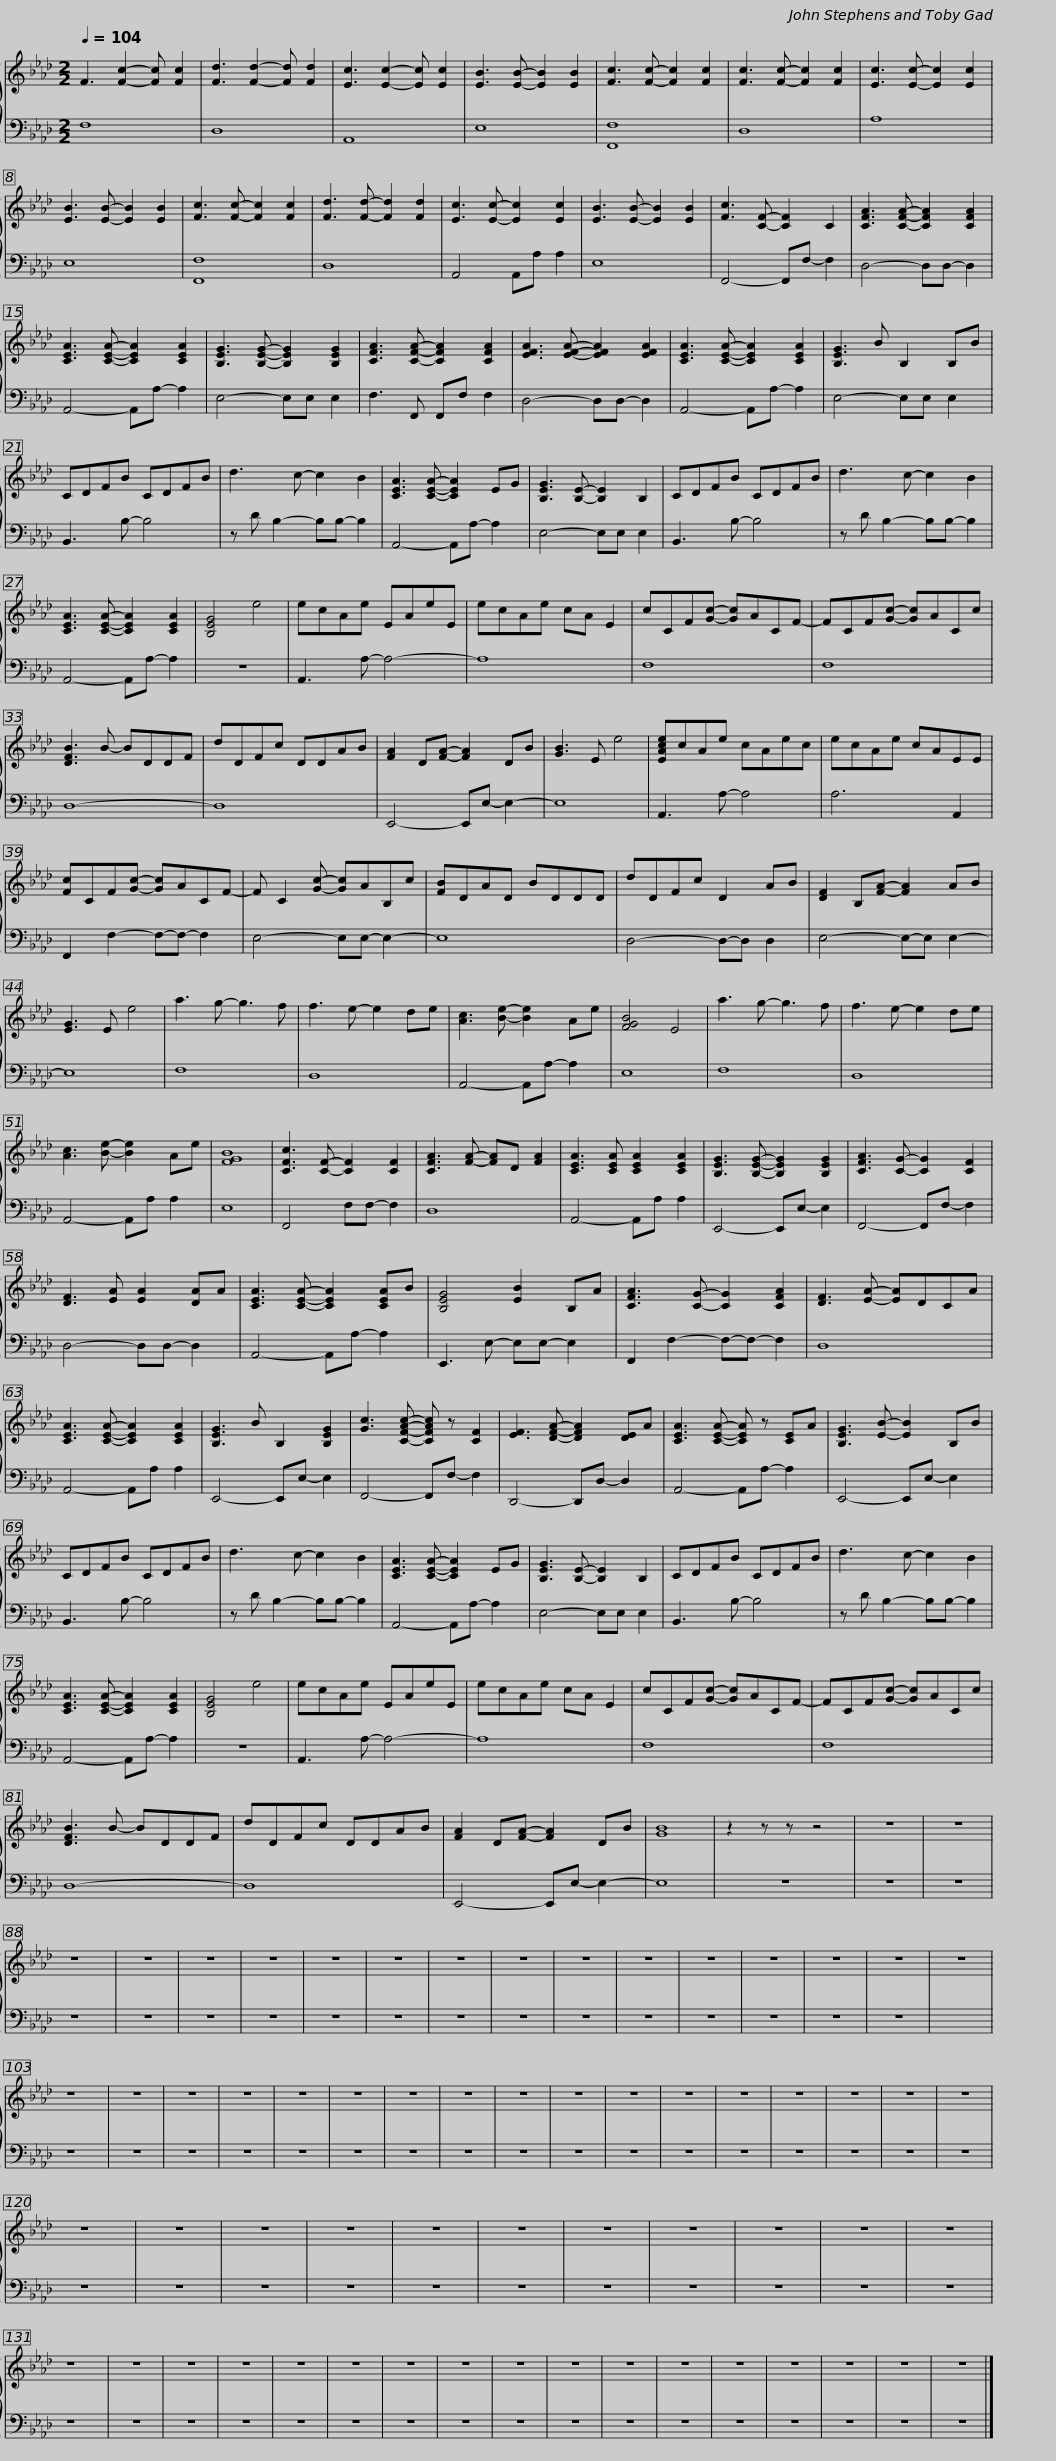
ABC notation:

X:1
%%score { 1 | 2 }
L:1/8
Q:1/4=104
M:2/2
I:linebreak $
K:Ab
V:1 treble
V:2 bass
V:1
 F3 [Fc]2- [Fc] [Fc]2 | [Fd]3 [Fd]2- [Fd] [Fd]2 | [Ec]3 [Ec]2- [Ec] [Ec]2 | [EB]3 [EB]- [EB]2 [EB]2 | [Fc]3 [Fc]- [Fc]2 [Fc]2 | %5
 [Fc]3 [Fc]- [Fc]2 [Fc]2 |$ [Ec]3 [Ec]- [Ec]2 [Ec]2 | [EB]3 [EB]- [EB]2 [EB]2 | [Fc]3 [Fc]- [Fc]2 [Fc]2 | [Fd]3 [Fd]- [Fd]2 [Fd]2 | %10
 [Ec]3 [Ec]- [Ec]2 [Ec]2 | [EB]3 [EB]- [EB]2 [EB]2 |$ [Fc]3 [CF]- [CF]2 C2 | [CFA]3 [CFA]- [CFA]2 [CFA]2 | [CEA]3 [CEA]- [CEA]2 [CEA]2 | %15
 [B,EG]3 [B,EG]- [B,EG]2 [B,EG]2 | [CFA]3 [CFA]- [CFA]2 [CFA]2 | [EFA]3 [EFA]- [EFA]2 [EFA]2 |$ [CEA]3 [CEA]- [CEA]2 [CEA]2 | [B,EG]3 B B,2 B,B | %20
 CDFB CDFB | d3 c- c2 B2 | [CEA]3 [CEA]- [CEA]2 EG | [B,EG]3 [B,E]- [B,E]2 B,2 |$ CDFB CDFB | %25
 d3 c- c2 B2 | [CEA]3 [CEA]- [CEA]2 [CEA]2 | [B,EG]4 e4 | ecAe EAeE | ecAe cA E2 |$ %30
 cCF[Gc]- [Gc]ACF- | FCF[Gc]- [Gc]ACc | [DFB]3 B- BDDF | dDFc DDAB | [FA]2 D[FA]- [FA]2 DB |$ %35
 [GB]3 E e4 | [EAce]cAe cAec | ecAe cAEE | [Fc]CF[Gc]- [Gc]ACF- | F C2 [Gc]- [Gc]AB,c |$ %40
 [FB]DAD BDDD | dDFc D2 AB | [DF]2 B,[FA]- [FA]2 AB | [EG]3 E e4 | a3 g- g3 f | %45
 f3 e- e2 de |$ [Ac]3 [Be]- [Be]2 Ae | [FGB]4 E4 | a3 g- g3 f | f3 e- e2 de | %50
 [Ac]3 [Be]- [Be]2 Ae | [FGB]8 | [CFc]3 [CF]- [CF]2 [CF]2 |$ [CFA]3 [FA]- [FA]D [FA]2 | [CEA]3 [CEA] [CEA]2 [CEA]2 | %55
 [B,EG]3 [B,EG]- [B,EG]2 [B,EG]2 | [CFA]3 [CG]- [CG]2 [CF]2 | [DF]3 [EA] [EA]2 [DA]A | [CEA]3 [CEA]- [CEA]2 [CEA]B |$ [B,EG]4 [EB]2 B,A | %60
 [CFA]3 [CG]- [CG]2 [CFA]2 | [DF]3 [EA]- [EA]DCA | [CEA]3 [CEA]- [CEA]2 [CEA]2 | [B,EG]3 B B,2 [B,EG]2 | [Gc]3 [CFAc]- [CFAc] z [CF]2 |$ %65
 [EF]3 [DFA]- [DFA]2 [DE]A | [CEA]3 [CEA]- [CEA] z [CE]A | [B,EG]3 [EB]- [EB]2 B,B | CDFB CDFB | d3 c- c2 B2 |$ %70
 [CEA]3 [CEA]- [CEA]2 EG | [B,EG]3 [B,E]- [B,E]2 B,2 | CDFB CDFB | d3 c- c2 B2 | [CEA]3 [CEA]- [CEA]2 [CEA]2 | %75
 [B,EG]4 e4 |$ ecAe EAeE | ecAe cA E2 | cCF[Gc]- [Gc]ACF- | FCF[Gc]- [Gc]ACc | %80
 [DFB]3 B- BDDF |$ dDFc DDAB | [FA]2 D[FA]- [FA]2 DB | [GB]8 | z2 z z z4 | %85
 z8 | z8 | z8 | z8 | z8 | %90
 z8 | z8 | z8 |$ z8 | z8 | %95
 z8 | z8 | z8 | z8 | z8 | %100
 z8 | z8 | z8 | z8 | z8 | %105
 z8 | z8 | z8 | z8 | z8 | %110
 z8 |$ z8 | z8 | z8 | z8 | %115
 z8 | z8 | z8 | z8 | z8 | %120
 z8 | z8 | z8 | z8 | z8 | %125
 z8 | z8 | z8 | z8 |$ z8 | %130
 z8 | z8 | z8 | z8 | z8 | %135
 z8 | z8 | z8 | z8 | z8 | %140
 z8 | z8 | z8 | z8 | z8 | %145
 z8 | z8 |] %147
V:2
 F,8 | D,8 | A,,8 | E,8 | [F,,F,]8 | %5
 D,8 |$ A,8 | E,8 | [F,,F,]8 | D,8 | %10
 A,,4 A,,A, A,2 | E,8 |$ F,,4- F,,F,- F,2 | D,4- D,D,- D,2 | A,,4- A,,A,- A,2 | %15
 E,4- E,E, E,2 | F,3 F,, F,,F, F,2 | D,4- D,D,- D,2 |$ A,,4- A,,A,- A,2 | E,4- E,E, E,2 | %20
 B,,3 B,- B,4 | z D B,2- B,B,- B,2 | A,,4- A,,A,- A,2 | E,4- E,E, E,2 |$ B,,3 B,- B,4 | %25
 z D B,2- B,B,- B,2 | A,,4- A,,A,- A,2 | z8 | A,,3 A,- A,4- | A,8 |$ %30
 F,8 | F,8 | D,8- | D,8 | E,,4- E,,E,- E,2- |$ %35
 E,8 | A,,3 A,- A,4 | A,6 A,,2 | F,,2 F,2- F,-F,- F,2 | E,4- E,E,- E,2- |$ %40
 E,8 | D,4- D,-D, D,2 | E,4- E,-E, E,2- | E,8 | F,8 | %45
 D,8 |$ A,,4- A,,A,- A,2 | E,8 | F,8 | D,8 | %50
 A,,4- A,,A, A,2 | E,8 | F,,4 F,F,- F,2 |$ D,8 | A,,4- A,,A, A,2 | %55
 E,,4- E,,E,- E,2 | F,,4- F,,F,- F,2 | D,4- D,D,- D,2 | A,,4- A,,A,- A,2 |$ E,,3 E,- E,E,- E,2 | %60
 F,,2 F,2- F,-F,- F,2 | D,8 | A,,4- A,,A, A,2 | E,,4- E,,E,- E,2 | F,,4- F,,F,- F,2 |$ %65
 D,,4- D,,D,- D,2 | A,,4- A,,A,- A,2 | E,,4- E,,E,- E,2 | B,,3 B,- B,4 | z D B,2- B,B,- B,2 |$ %70
 A,,4- A,,A,- A,2 | E,4- E,E, E,2 | B,,3 B,- B,4 | z D B,2- B,B,- B,2 | A,,4- A,,A,- A,2 | %75
 z8 |$ A,,3 A,- A,4- | A,8 | F,8 | F,8 | %80
 D,8- |$ D,8 | E,,4- E,,E,- E,2- | E,8 | z8 | %85
 z8 | z8 | z8 | z8 | z8 | %90
 z8 | z8 | z8 |$ z8 | z8 | %95
 z8 | z8 | z8 | z8 | z8 | %100
 z8 | x8 | z8 | z8 | z8 | %105
 z8 | z8 | z8 | z8 | z8 | %110
 z8 |$ z8 | z8 | z8 | z8 | %115
 z8 | z8 | z8 | z8 | z8 | %120
 z8 | z8 | z8 | z8 | z8 | %125
 z8 | z8 | z8 | z8 |$ z8 | %130
 z8 | z8 | z8 | z8 | z8 | %135
 z8 | z8 | z8 | z8 | z8 | %140
 z8 | z8 | z8 | z8 | z8 | %145
 z8 | z8 |] %147
